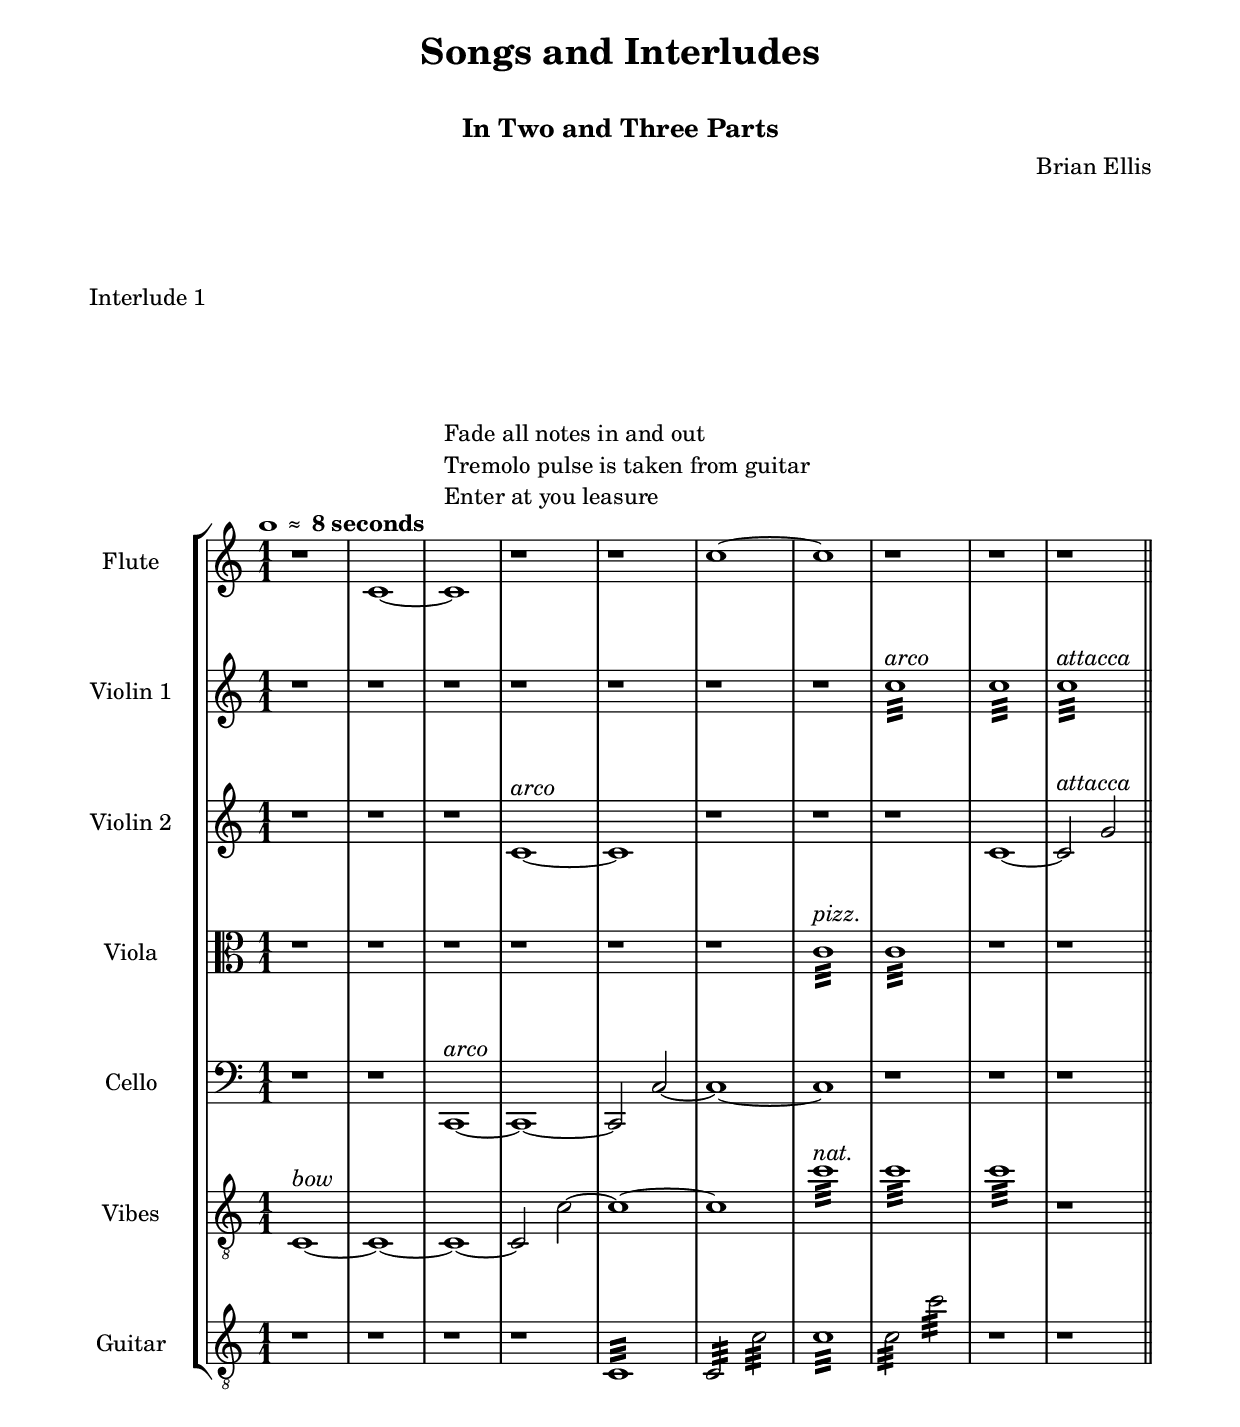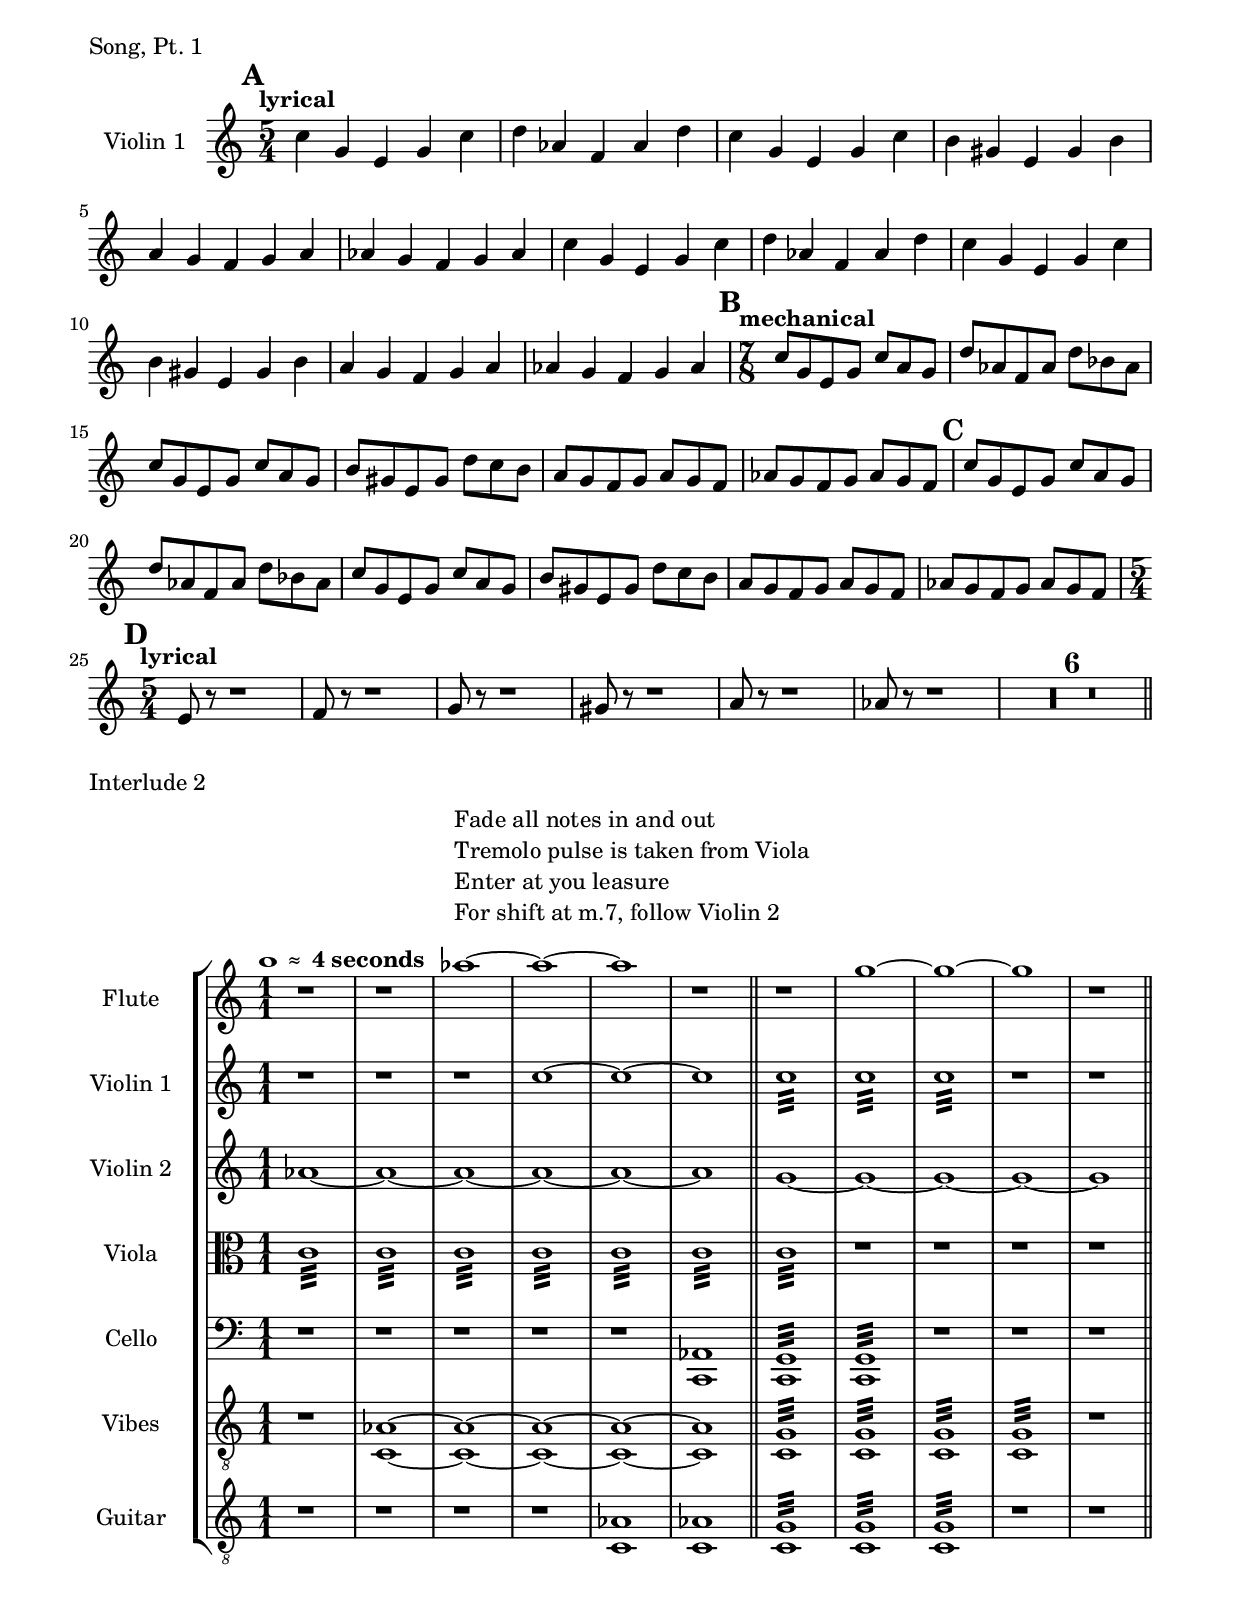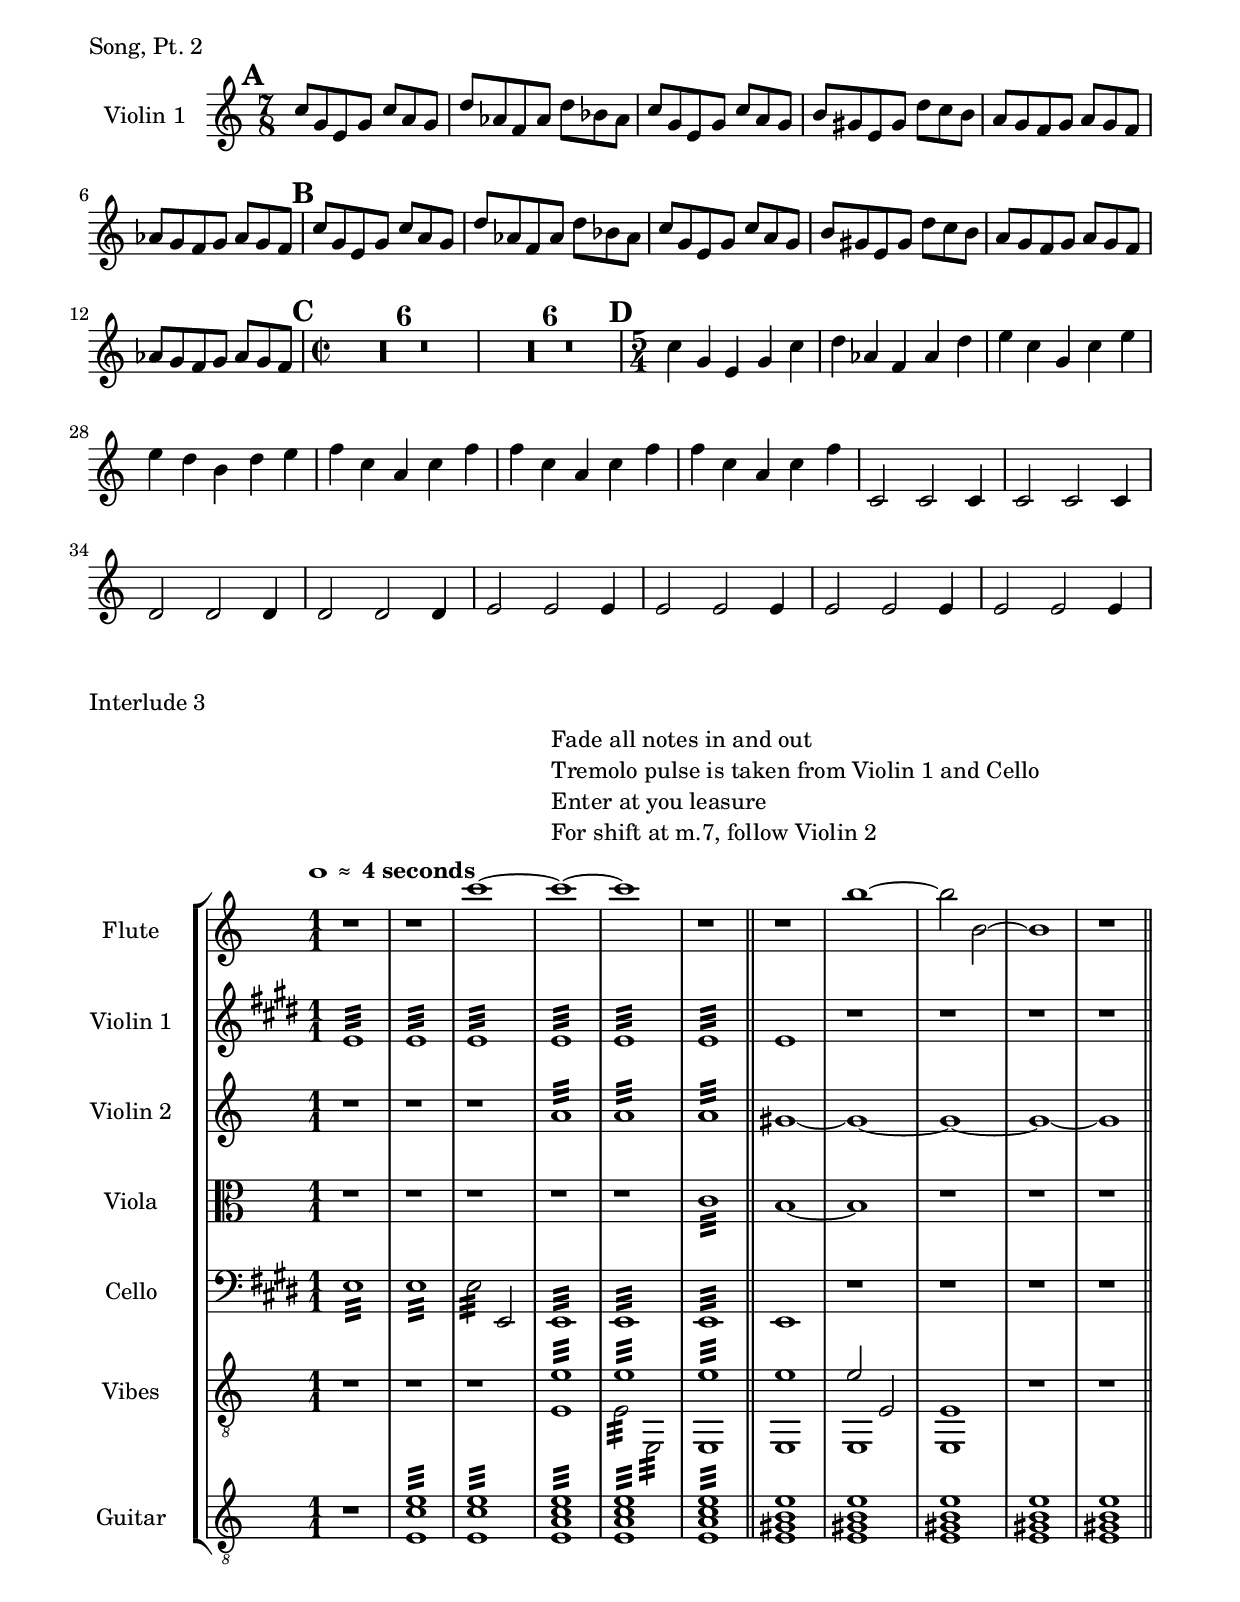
\version "2.18.2"


\paper{
  indent = 2\cm
  left-margin = 1.5\cm
  right-margin = 1.5\cm
  top-margin = 2\cm
  bottom-margin = 1.5\cm
  ragged-last-bottom = ##f
  print-page-number = ##f
}

\header{
title = "Songs and Interludes"
subtitle = \markup{\column{"   " "In Two and Three Parts"}}
composer =  \markup{\column{"   " "Brian Ellis" "  " "  " " "}}
piece = ""
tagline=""
insturment = "Violin 1"
}


#(set-global-staff-size 20)

\version "2.18.2"
		

\score{
\header{
piece ="Interlude 1"
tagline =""
}
\new StaffGroup <<
%=========================================================================
\new Staff \with {
  instrumentName = #"Flute"
  shortInstrumentName = #""
  midiInstrument = "Violin"
}{
	\relative c' {
\compressFullBarRests
	\key c \major
	\time 1/1
	\tempo \markup
	{\concat{ \smaller \general-align #Y #DOWN \note #"1" #1 " ≈ " "8 seconds"}}
	r1
	c1 ~c 

	^\markup{\column {"  " 
	"Fade all notes in and out"
	"Tremolo pulse is taken from guitar"
	"Enter at you leasure"
	"  "
	}}

	r1 r1
	c'1~ c1 r1 r1 r1
	\bar "||"
	
	}	
}
%=========================================================================
\new Staff \with {
  instrumentName = #"Violin 1"
  shortInstrumentName = #""
  midiInstrument = "Violin"
}{
	\relative c'' {
\compressFullBarRests
	\key c \major
	r1 r1 r1 r1 r1 r1 r1 c:32^\markup{\italic{arco}}
	 c: c: ^\markup{\italic{attacca}}

	}	
}
%=========================================================================

\new Staff \with {
  instrumentName = #"Violin 2"
  shortInstrumentName = #""
  midiInstrument = "Violin"
}{
	
	\relative c' {
	r1 r1 r1 c1^\markup{\italic{arco}} ~c r r r c1~
	c2 ^\markup{\italic{attacca}} 
	g' 

	}	
}

%=========================================================================

\new Staff \with {
  instrumentName = #"Viola"
  shortInstrumentName = #""
  midiInstrument = "Violin"
}{
	
	\relative c' {
\compressFullBarRests
	\clef "alto"
	r1 r1 r1 r1 r1 r1 c1:32^\markup{\italic{pizz.}} c: r1 r1
	}	
}

%=========================================================================

\new Staff \with {
  instrumentName = #"Cello"
  shortInstrumentName = #""
  midiInstrument = "Cello"
}{
	
	\relative c {
	\clef "bass"
	r1 r1 c,1^\markup{\italic{arco}} ~ c ~ c2 c' ~ c1 ~ c1 r1 r1 r1
	}	
}

%=========================================================================
\new Staff \with {
  instrumentName = #"Vibes"
  shortInstrumentName = #""
  midiInstrument = "vibraphone"
}{
	\relative c {
	\key c \major
	\clef "treble_8"
	c1^\markup{\italic{bow}} ~ c1 ~  c ~ c2 c' ~ c1 ~ c 
	c':32^\markup{\italic{nat.}} c: c: r1
	}	
}%=========================================================================
\new Staff \with {
  instrumentName = #"Guitar"
  shortInstrumentName = #""
  midiInstrument = "vibraphone"
}{
	\relative c {
	\key c \major
	\clef "treble_8"
	r1 r1 r1 r1 c1:32 c2:32 c'2: c1:32 c2: c'2: r1 r1

	}	
}
>>
\midi {}
  \layout {
  }
}





\pageBreak


violinOneSongOne = \relative c'' {
\compressFullBarRests
\mark \default
	\key c \major
	\time 5/4

\tempo "lyrical"
	c4 g e g c
	d aes f aes d
	c g e g c
	b gis e gis b
	a g f g a
	aes g f g aes

	c g e g c
	d aes f aes d
	c g e g c
	b gis e gis b
	a g f g a
	aes g f g aes


\mark \default

\tempo "mechanical"
	\time 7/8
	c8 [g e g] c[ a g]
	d' [aes f aes] d[ bes aes]
	c [g e g] c [a g]
	b[ gis e gis] d'[ c b]
	a[ g f g] a [g f]
	aes[ g f g] aes[  g f]
\mark \default


	c'8 [g e g] c[ a g]
	d' [aes f aes] d[ bes aes]
	c [g e g] c [a g]
	b[ gis e gis] d'[ c b]
	a[ g f g] a [g f]
	aes[ g f g] aes[ g f]

\mark \default

\time 5/4

\tempo "lyrical"
	e8 r8 r1
	f8 r8 r1
	g8 r8 r1
	gis8 r8 r1
	a8 r8 r1
	aes8 r8 r1

	R1*5/4*6

\bar "||"
}
	

\score{
\header{
piece ="Song, Pt. 1"
composer = "Brian Ellis"
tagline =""
}
\new Staff \with {
  instrumentName = #"Violin 1"
  shortInstrumentName = #""
  midiInstrument = "Violin"
}{
	\violinOneSongOne
}
\layout{}
}


\version "2.18.2"
		

\score{
\header{
piece ="Interlude 2"
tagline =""
}
\new StaffGroup <<
%=========================================================================
\new Staff \with {
  instrumentName = #"Flute"
  shortInstrumentName = #""
  midiInstrument = "Violin"
}{
	\relative c' {
\compressFullBarRests
	\key c \major
	\time 1/1
	\tempo \markup
	{\concat{ \smaller \general-align #Y #DOWN \note #"1" #1 " ≈ " "4 seconds"}}
	r1 r1
	aes''1
	
	^\markup{\column {"  " 
	"Fade all notes in and out"
	"Tremolo pulse is taken from Viola"
	"Enter at you leasure"
	"For shift at m.7, follow Violin 2"
	"  "
	}}
	
	~aes ~ aes r
	r g ~ g ~ g r
	\bar "||"
	
	}	
}
%=========================================================================
\new Staff \with {
  instrumentName = #"Violin 1"
  shortInstrumentName = #""
  midiInstrument = "Violin"
}{
	\relative c'' {
\compressFullBarRests
	\key c \major
	r1 r1 r1 c1 ~ c ~ c c:32 c: c: r r
	}	
}
%=========================================================================

\new Staff \with {
  instrumentName = #"Violin 2"
  shortInstrumentName = #""
  midiInstrument = "Violin"
}{
	
	\relative c' {
	aes'1 ~ aes~ aes~ aes~ aes~ aes \bar"||" g ~ g ~ g ~ g ~ g

	}	
}

%=========================================================================

\new Staff \with {
  instrumentName = #"Viola"
  shortInstrumentName = #""
  midiInstrument = "Violin"
}{
	
	\relative c' {
\compressFullBarRests
	\clef "alto"
	c:32 c: c: c: c: c: 
	c: r r r r1

	}	
}

%=========================================================================

\new Staff \with {
  instrumentName = #"Cello"
  shortInstrumentName = #""
  midiInstrument = "Cello"
}{
	
	\relative c {
	\clef "bass"
	r1 r1 r1 r1 r1 <c, aes'>
	<c g'>:32 <c g'>:32 r r r
	}	
}

%=========================================================================
\new Staff \with {
  instrumentName = #"Vibes"
  shortInstrumentName = #""
  midiInstrument = "vibraphone"
}{
	\relative c {
	\key c \major
	\clef "treble_8"
	r1 <c aes'> ~ <c aes'> ~ <c aes'> ~ <c aes'> ~ <c aes'>
	<c g'>:32 <c g'>:32 <c g'>:32 <c g'>:32 r1
	}	
}%=========================================================================
\new Staff \with {
  instrumentName = #"Guitar"
  shortInstrumentName = #""
  midiInstrument = "vibraphone"
}{
	\relative c {
	\key c \major
	\clef "treble_8"
	r1 r1 r1 r1 <c aes'> <c aes'> <c g'>:32 <c g'>: <c g'>: r r
	}	
}
>>
\midi {}
\layout{}
}





\pageBreak

violinOneSongTwo = 	\relative c'' {
\compressFullBarRests
	\key c \major

\mark \default

	\time 7/8
	c8 [g e g] c[ a g]
	d' [aes f aes] d[ bes aes]
	c [g e g] c [a g]
	b[ gis e gis] d'[ c b]
	a[ g f g] a [g f]
	aes[ g f g] aes[  g f]
\mark \default


	c'8 [g e g] c[ a g]
	d' [aes f aes] d[ bes aes]
	c [g e g] c [a g]
	b[ gis e gis] d'[ c b]
	a[ g f g] a [g f]
	aes[ g f g] aes[ g f]

\mark \default
\time 2/2
	R1*6
	R1*6
\mark \default
\time 5/4
	c'4 g e g c
	d aes f aes d
	e c g c e
	e d b d e
	f c a c f
	f c a c f
	f c a c f

	c,2 c2 c4
	c2 c2 c4
	d2 d2 d4
	d2 d2 d4
	e2 e2 e4
	e2 e2 e4
	e2 e2 e4
	e2 e2 e4

	}	
	

\score{
\header{
piece ="Song, Pt. 2"
composer = "Brian Ellis"
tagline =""
}
\new Staff \with {
  instrumentName = #"Violin 1"
  shortInstrumentName = #""
  midiInstrument = "Violin"
}{
	\violinOneSongTwo
}
\layout {
  }
}

\version "2.18.2"

\score{
	
\header{
piece ="Interlude 3"
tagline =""
}
\new StaffGroup <<
%=========================================================================
\new Staff \with {
  instrumentName = #"Flute"
  shortInstrumentName = #""
  midiInstrument = "Violin"
}{
	\relative c' {
\compressFullBarRests
	\key c \major
	\time 1/1
	\tempo \markup
	{\concat{ \smaller \general-align #Y #DOWN \note #"1" #1 " ≈ " "4 seconds"}}
	r1 r1
	c''1
	
	
	
	~c 

^\markup{\column {"  " 
	"Fade all notes in and out"
	"Tremolo pulse is taken from Violin 1 and Cello"
	"Enter at you leasure"
	"For shift at m.7, follow Violin 2"
	"  "
	}}

	~ c r
	r b ~ b2 b,2 ~ b1 r
	\bar "||"
	
	}	
}
%=========================================================================
\new Staff \with {
  instrumentName = #"Violin 1"
  shortInstrumentName = #""
  midiInstrument = "Violin"
}{
	\relative c' {
\compressFullBarRests
	\key e \major
	e:32 e: e: e: e: e: 
\bar "||"
	e r r r r1
	}	
}
%=========================================================================

\new Staff \with {
  instrumentName = #"Violin 2"
  shortInstrumentName = #""
  midiInstrument = "Violin"
}{
	
	\relative c' {
	r1 r1 r1 a':32 a:32 a:32
	gis ~ gis ~ gis ~ gis ~ gis

	}	
}

%=========================================================================

\new Staff \with {
  instrumentName = #"Viola"
  shortInstrumentName = #""
  midiInstrument = "Violin"
}{
	
	\relative c' {
\compressFullBarRests
	\clef "alto"
	r1 r1 r1 r1 r1 c1:32 b~b r1 r1 r1

	}	
}

%=========================================================================

\new Staff \with {
  instrumentName = #"Cello"
  shortInstrumentName = #""
  midiInstrument = "Cello"
}{
	
	\relative c {
	\clef "bass"
	\key e \major
	e:32 e: e2: e, e1: e: e: 
	e r r r r1
	}	
}

%=========================================================================
\new Staff \with {
  instrumentName = #"Vibes"
  shortInstrumentName = #""
  midiInstrument = "vibraphone"
}{
	\relative c {
	\key c \major
	\clef "treble_8"
	r1 r1 r1 <e e'>:32 <<{e'1:32}\\{e,2:32 e,:32}>> 
	<e e''>1:32<e e''>1 <<{e''2 e,}\\{e,1}>>  <e e'>
	r1 r1

	}	
}%=========================================================================
\new Staff \with {
  instrumentName = #"Guitar"
  shortInstrumentName = #""
  midiInstrument = "vibraphone"
}{
	\relative c {
	\key c \major
	\clef "treble_8"
		r1 <e c' e>1:32 <e c' e>1:
	<e a c e>1: <e a c e>1: <e a c e>1:
	<e gis b e>1 <e gis b e>1 <e gis b e>1 
	<e gis b e>1 
	<e gis b e>1 
}	
}
>>
\midi {}
\layout{}
}




